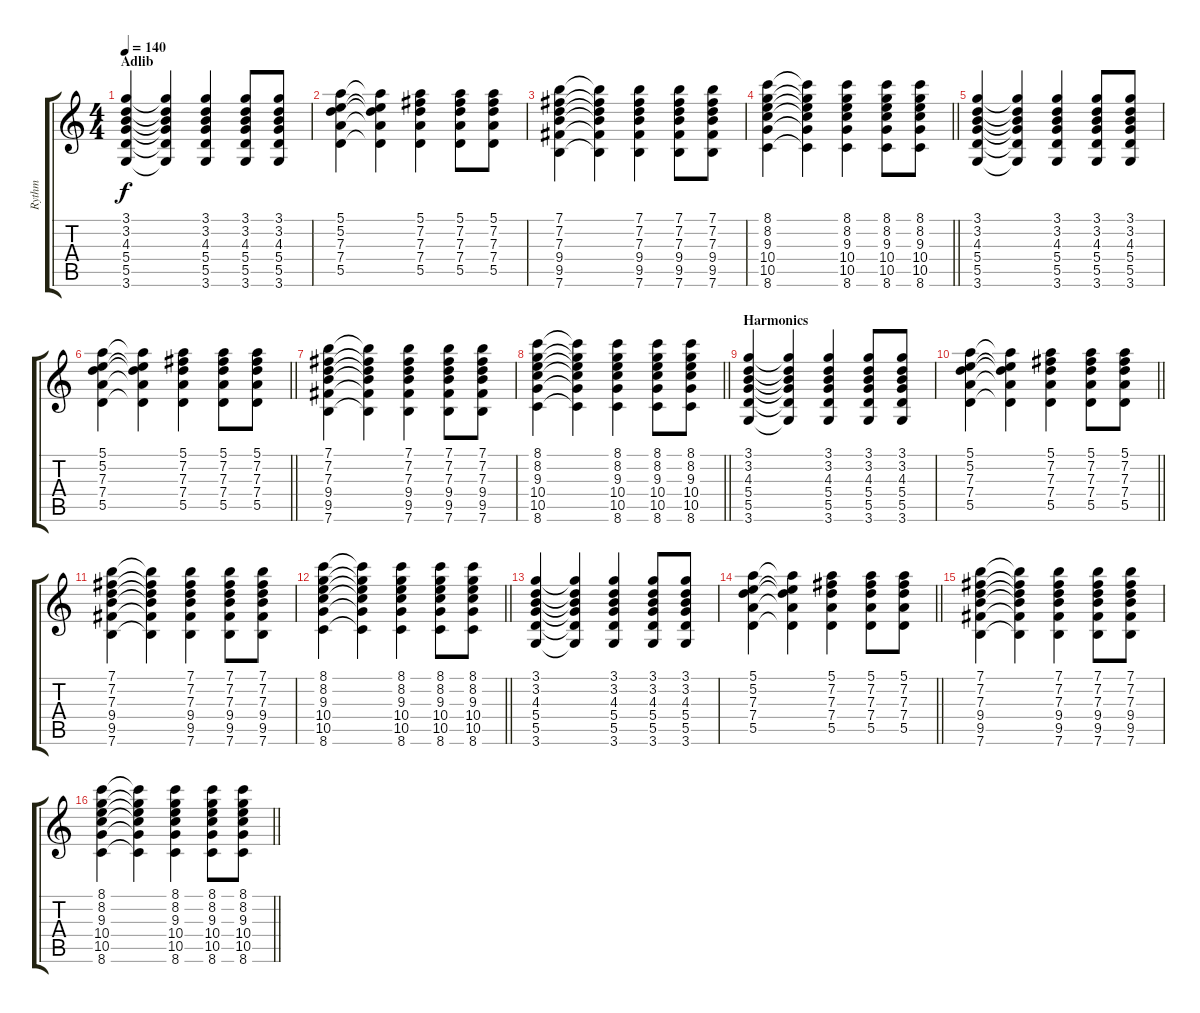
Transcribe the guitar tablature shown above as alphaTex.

\track ("Rythm" "Rythm") {instrument acousticguitarsteel}
\staff {score tabs}
\tuning (E4 B3 G3 D3 A2 E2) {hide}
\ts (4 4)
\section ("" "Adlib")
\tempo 140
\clef g2
\ks c
(3.1 3.2 4.3 5.4 5.5 3.6).4{dy f} (3.1{t} 3.2{t} 4.3{t} 5.4{t} 5.5{t} 3.6{t}).4 (3.1 3.2 4.3 5.4 5.5 3.6).4 (3.1 3.2 4.3 5.4 5.5 3.6).8 (3.1 3.2 4.3 5.4 5.5 3.6).8 |
(5.1 5.2 7.3 7.4 5.5).4 (5.1{t} 5.2{t} 7.3{t} 7.4{t} 5.5{t}).4 (5.1 7.2 7.3 7.4 5.5).4 (5.1 7.2 7.3 7.4 5.5).8 (5.1 7.2 7.3 7.4 5.5).8 |
(7.1 7.2 7.3 9.4 9.5 7.6).4 (7.1{t} 7.2{t} 7.3{t} 9.4{t} 9.5{t} 7.6{t}).4 (7.1 7.2 7.3 9.4 9.5 7.6).4 (7.1 7.2 7.3 9.4 9.5 7.6).8 (7.1 7.2 7.3 9.4 9.5 7.6).8 |
\barLineRight lightlight
(8.1 8.2 9.3 10.4 10.5 8.6).4 (8.1{t} 8.2{t} 9.3{t} 10.4{t} 10.5{t} 8.6{t}).4 (8.1 8.2 9.3 10.4 10.5 8.6).4 (8.1 8.2 9.3 10.4 10.5 8.6).8 (8.1 8.2 9.3 10.4 10.5 8.6).8 |
(3.1 3.2 4.3 5.4 5.5 3.6).4 (3.1{t} 3.2{t} 4.3{t} 5.4{t} 5.5{t} 3.6{t}).4 (3.1 3.2 4.3 5.4 5.5 3.6).4 (3.1 3.2 4.3 5.4 5.5 3.6).8 (3.1 3.2 4.3 5.4 5.5 3.6).8 |
\barLineRight lightlight
(5.1 5.2 7.3 7.4 5.5).4 (5.1{t} 5.2{t} 7.3{t} 7.4{t} 5.5{t}).4 (5.1 7.2 7.3 7.4 5.5).4 (5.1 7.2 7.3 7.4 5.5).8 (5.1 7.2 7.3 7.4 5.5).8 |
(7.1 7.2 7.3 9.4 9.5 7.6).4 (7.1{t} 7.2{t} 7.3{t} 9.4{t} 9.5{t} 7.6{t}).4 (7.1 7.2 7.3 9.4 9.5 7.6).4 (7.1 7.2 7.3 9.4 9.5 7.6).8 (7.1 7.2 7.3 9.4 9.5 7.6).8 |
\barLineRight lightlight
(8.1 8.2 9.3 10.4 10.5 8.6).4 (8.1{t} 8.2{t} 9.3{t} 10.4{t} 10.5{t} 8.6{t}).4 (8.1 8.2 9.3 10.4 10.5 8.6).4 (8.1 8.2 9.3 10.4 10.5 8.6).8 (8.1 8.2 9.3 10.4 10.5 8.6).8 |
\section ("" "Harmonics")
(3.1 3.2 4.3 5.4 5.5 3.6).4 (3.1{t} 3.2{t} 4.3{t} 5.4{t} 5.5{t} 3.6{t}).4 (3.1 3.2 4.3 5.4 5.5 3.6).4 (3.1 3.2 4.3 5.4 5.5 3.6).8 (3.1 3.2 4.3 5.4 5.5 3.6).8 |
\barLineRight lightlight
(5.1 5.2 7.3 7.4 5.5).4 (5.1{t} 5.2{t} 7.3{t} 7.4{t} 5.5{t}).4 (5.1 7.2 7.3 7.4 5.5).4 (5.1 7.2 7.3 7.4 5.5).8 (5.1 7.2 7.3 7.4 5.5).8 |
(7.1 7.2 7.3 9.4 9.5 7.6).4 (7.1{t} 7.2{t} 7.3{t} 9.4{t} 9.5{t} 7.6{t}).4 (7.1 7.2 7.3 9.4 9.5 7.6).4 (7.1 7.2 7.3 9.4 9.5 7.6).8 (7.1 7.2 7.3 9.4 9.5 7.6).8 |
\barLineRight lightlight
(8.1 8.2 9.3 10.4 10.5 8.6).4 (8.1{t} 8.2{t} 9.3{t} 10.4{t} 10.5{t} 8.6{t}).4 (8.1 8.2 9.3 10.4 10.5 8.6).4 (8.1 8.2 9.3 10.4 10.5 8.6).8 (8.1 8.2 9.3 10.4 10.5 8.6).8 |
(3.1 3.2 4.3 5.4 5.5 3.6).4 (3.1{t} 3.2{t} 4.3{t} 5.4{t} 5.5{t} 3.6{t}).4 (3.1 3.2 4.3 5.4 5.5 3.6).4 (3.1 3.2 4.3 5.4 5.5 3.6).8 (3.1 3.2 4.3 5.4 5.5 3.6).8 |
\barLineRight lightlight
(5.1 5.2 7.3 7.4 5.5).4 (5.1{t} 5.2{t} 7.3{t} 7.4{t} 5.5{t}).4 (5.1 7.2 7.3 7.4 5.5).4 (5.1 7.2 7.3 7.4 5.5).8 (5.1 7.2 7.3 7.4 5.5).8 |
(7.1 7.2 7.3 9.4 9.5 7.6).4 (7.1{t} 7.2{t} 7.3{t} 9.4{t} 9.5{t} 7.6{t}).4 (7.1 7.2 7.3 9.4 9.5 7.6).4 (7.1 7.2 7.3 9.4 9.5 7.6).8 (7.1 7.2 7.3 9.4 9.5 7.6).8 |
\barLineRight lightlight
(8.1 8.2 9.3 10.4 10.5 8.6).4 (8.1{t} 8.2{t} 9.3{t} 10.4{t} 10.5{t} 8.6{t}).4 (8.1 8.2 9.3 10.4 10.5 8.6).4 (8.1 8.2 9.3 10.4 10.5 8.6).8 (8.1 8.2 9.3 10.4 10.5 8.6).8
